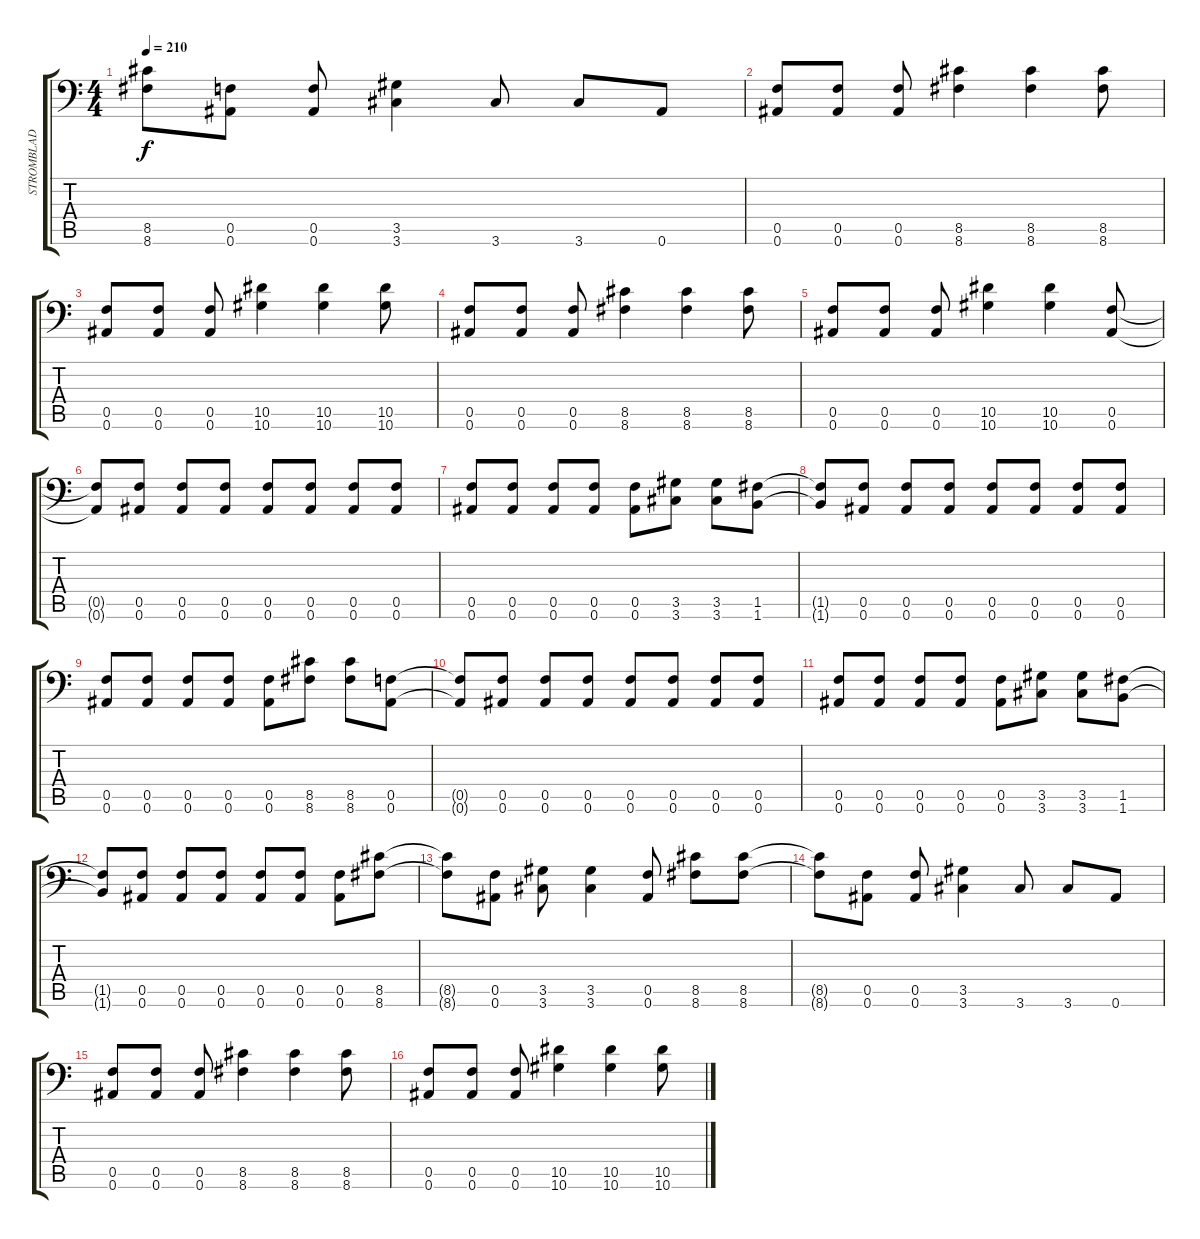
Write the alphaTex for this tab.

\track ("STROMBLAD DISTORTION" "STROMBLAD ") {instrument distortionguitar}
\staff {score tabs}
\tuning (C4 G3 Eb3 Bb2 F2 Bb1) {hide}
\ts (4 4)
\tempo 210
\clef f4
\ks c
(8.5{t} 8.6{t}).8{dy f} (0.5 0.6).8 (0.5 0.6).8 (3.5 3.6).4 3.6.8 3.6.8 0.6.8 |
(0.5 0.6).8 (0.5 0.6).8 (0.5 0.6).8 (8.5 8.6).4 (8.5 8.6).4 (8.5 8.6).8 |
(0.5 0.6).8 (0.5 0.6).8 (0.5 0.6).8 (10.5 10.6).4 (10.5 10.6).4 (10.5 10.6).8 |
(0.5 0.6).8 (0.5 0.6).8 (0.5 0.6).8 (8.5 8.6).4 (8.5 8.6).4 (8.5 8.6).8 |
(0.5 0.6).8 (0.5 0.6).8 (0.5 0.6).8 (10.5 10.6).4 (10.5 10.6).4 (0.5 0.6).8 |
(0.5{t} 0.6{t}).8 (0.5 0.6).8 (0.5 0.6).8 (0.5 0.6).8 (0.5 0.6).8 (0.5 0.6).8 (0.5 0.6).8 (0.5 0.6).8 |
(0.5 0.6).8 (0.5 0.6).8 (0.5 0.6).8 (0.5 0.6).8 (0.5 0.6).8 (3.5 3.6).8 (3.5 3.6).8 (1.5 1.6).8 |
(1.5{t} 1.6{t}).8 (0.5 0.6).8 (0.5 0.6).8 (0.5 0.6).8 (0.5 0.6).8 (0.5 0.6).8 (0.5 0.6).8 (0.5 0.6).8 |
(0.5 0.6).8 (0.5 0.6).8 (0.5 0.6).8 (0.5 0.6).8 (0.5 0.6).8 (8.5 8.6).8 (8.5 8.6).8 (0.5 0.6).8 |
(0.5{t} 0.6{t}).8 (0.5 0.6).8 (0.5 0.6).8 (0.5 0.6).8 (0.5 0.6).8 (0.5 0.6).8 (0.5 0.6).8 (0.5 0.6).8 |
(0.5 0.6).8 (0.5 0.6).8 (0.5 0.6).8 (0.5 0.6).8 (0.5 0.6).8 (3.5 3.6).8 (3.5 3.6).8 (1.5 1.6).8 |
(1.5{t} 1.6{t}).8 (0.5 0.6).8 (0.5 0.6).8 (0.5 0.6).8 (0.5 0.6).8 (0.5 0.6).8 (0.5 0.6).8 (8.5 8.6).8 |
(8.5{t} 8.6{t}).8 (0.5 0.6).8 (3.5 3.6).8 (3.5 3.6).4 (0.5 0.6).8 (8.5 8.6).8 (8.5 8.6).8 |
(8.5{t} 8.6{t}).8 (0.5 0.6).8 (0.5 0.6).8 (3.5 3.6).4 3.6.8 3.6.8 0.6.8 |
(0.5 0.6).8 (0.5 0.6).8 (0.5 0.6).8 (8.5 8.6).4 (8.5 8.6).4 (8.5 8.6).8 |
(0.5 0.6).8 (0.5 0.6).8 (0.5 0.6).8 (10.5 10.6).4 (10.5 10.6).4 (10.5 10.6).8
